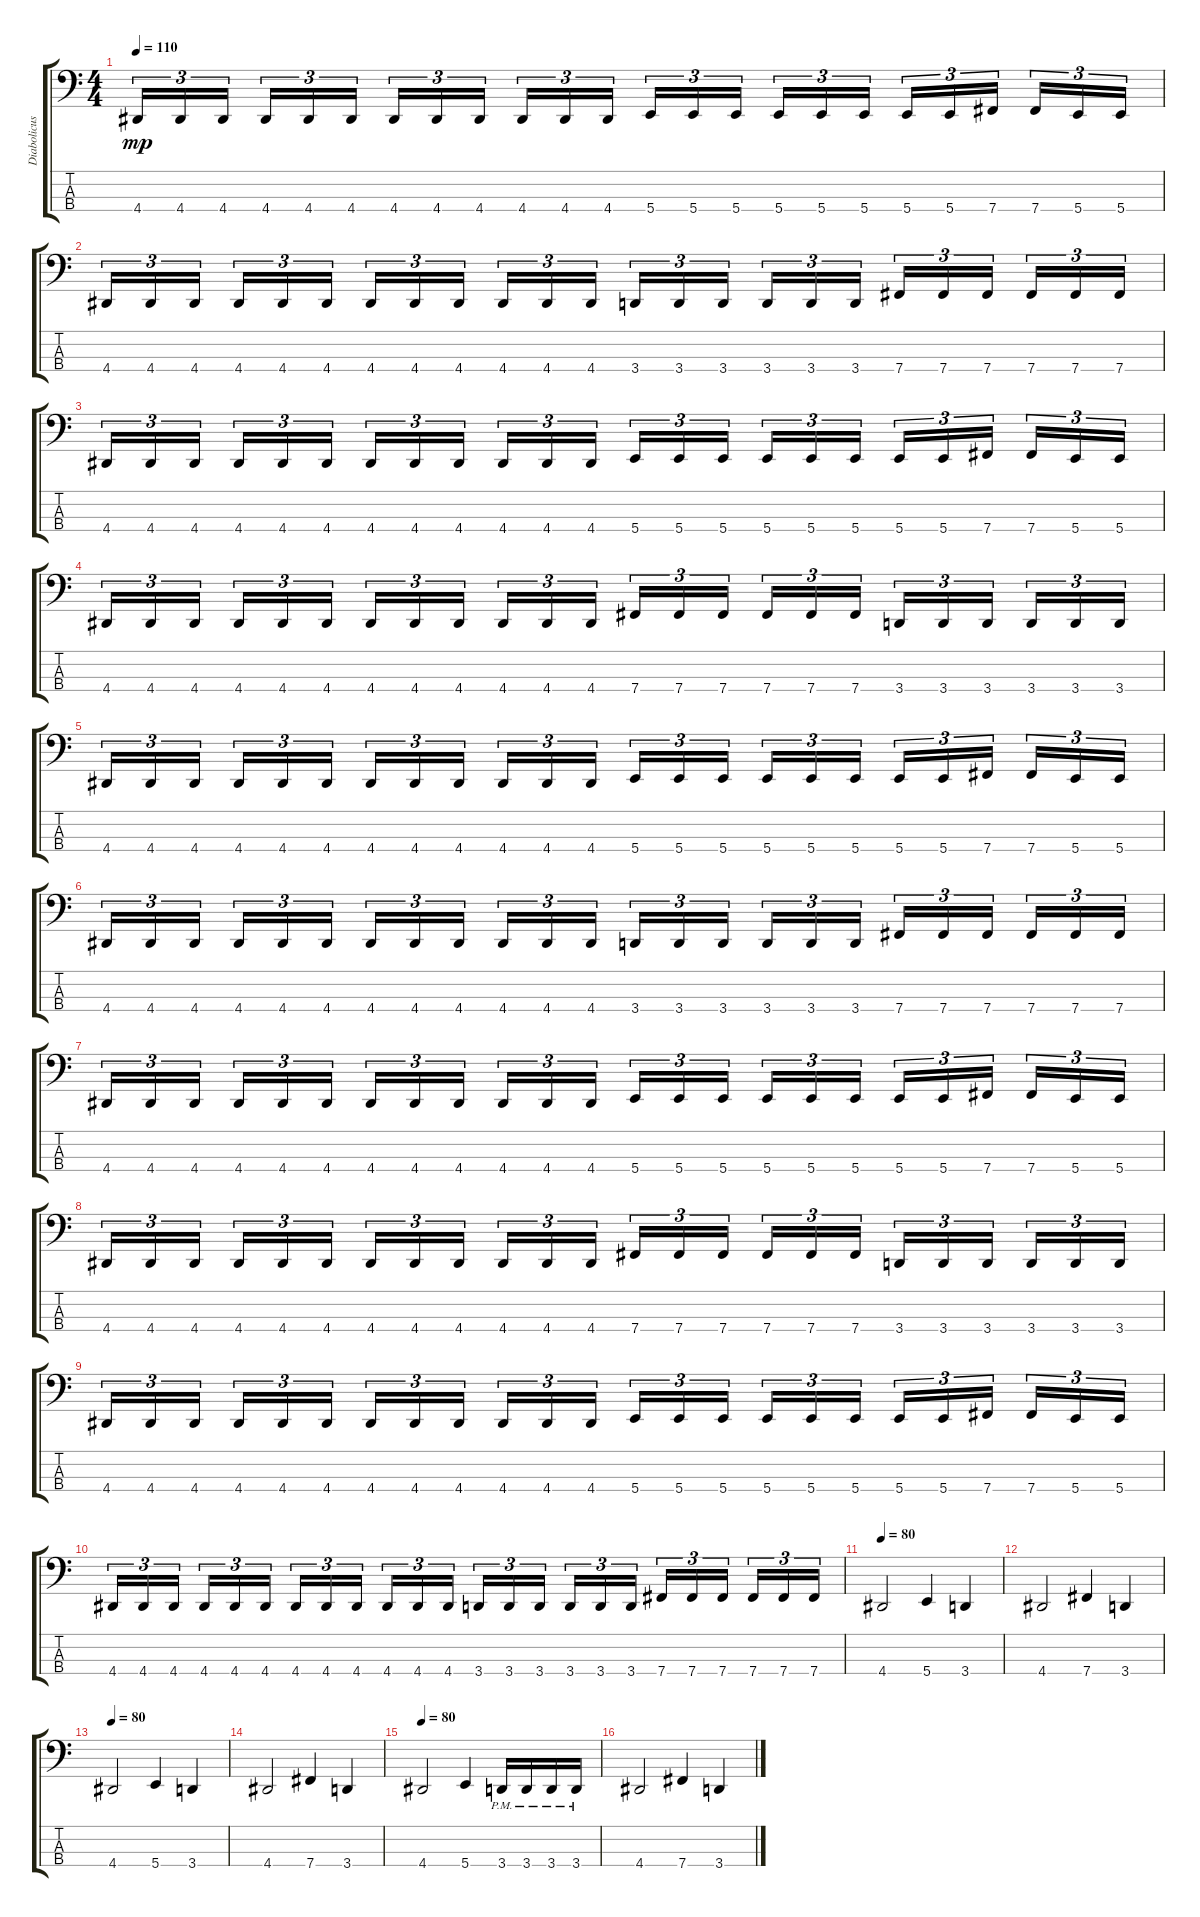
\track ("Diabolicus Assailant" "Diabolicus") {instrument electricbassfinger}
\staff {score tabs}
\tuning (D2 A1 E1 B0) {hide}
\ts (4 4)
\tempo 110
\clef f4
\ks c
4.4.16{tu (3 2) dy mp} 4.4.16{tu (3 2)} 4.4.16{tu (3 2) beam splitsecondary} 4.4.16{tu (3 2)} 4.4.16{tu (3 2)} 4.4.16{tu (3 2)} 4.4.16{tu (3 2)} 4.4.16{tu (3 2)} 4.4.16{tu (3 2) beam splitsecondary} 4.4.16{tu (3 2)} 4.4.16{tu (3 2)} 4.4.16{tu (3 2)} 5.4.16{tu (3 2)} 5.4.16{tu (3 2)} 5.4.16{tu (3 2) beam splitsecondary} 5.4.16{tu (3 2)} 5.4.16{tu (3 2)} 5.4.16{tu (3 2)} 5.4.16{tu (3 2)} 5.4.16{tu (3 2)} 7.4.16{tu (3 2) beam splitsecondary} 7.4.16{tu (3 2)} 5.4.16{tu (3 2)} 5.4.16{tu (3 2)} |
4.4.16{tu (3 2)} 4.4.16{tu (3 2)} 4.4.16{tu (3 2) beam splitsecondary} 4.4.16{tu (3 2)} 4.4.16{tu (3 2)} 4.4.16{tu (3 2)} 4.4.16{tu (3 2)} 4.4.16{tu (3 2)} 4.4.16{tu (3 2) beam splitsecondary} 4.4.16{tu (3 2)} 4.4.16{tu (3 2)} 4.4.16{tu (3 2)} 3.4.16{tu (3 2)} 3.4.16{tu (3 2)} 3.4.16{tu (3 2) beam splitsecondary} 3.4.16{tu (3 2)} 3.4.16{tu (3 2)} 3.4.16{tu (3 2)} 7.4.16{tu (3 2)} 7.4.16{tu (3 2)} 7.4.16{tu (3 2) beam splitsecondary} 7.4.16{tu (3 2)} 7.4.16{tu (3 2)} 7.4.16{tu (3 2)} |
4.4.16{tu (3 2)} 4.4.16{tu (3 2)} 4.4.16{tu (3 2) beam splitsecondary} 4.4.16{tu (3 2)} 4.4.16{tu (3 2)} 4.4.16{tu (3 2)} 4.4.16{tu (3 2)} 4.4.16{tu (3 2)} 4.4.16{tu (3 2) beam splitsecondary} 4.4.16{tu (3 2)} 4.4.16{tu (3 2)} 4.4.16{tu (3 2)} 5.4.16{tu (3 2)} 5.4.16{tu (3 2)} 5.4.16{tu (3 2) beam splitsecondary} 5.4.16{tu (3 2)} 5.4.16{tu (3 2)} 5.4.16{tu (3 2)} 5.4.16{tu (3 2)} 5.4.16{tu (3 2)} 7.4.16{tu (3 2) beam splitsecondary} 7.4.16{tu (3 2)} 5.4.16{tu (3 2)} 5.4.16{tu (3 2)} |
4.4.16{tu (3 2)} 4.4.16{tu (3 2)} 4.4.16{tu (3 2) beam splitsecondary} 4.4.16{tu (3 2)} 4.4.16{tu (3 2)} 4.4.16{tu (3 2)} 4.4.16{tu (3 2)} 4.4.16{tu (3 2)} 4.4.16{tu (3 2) beam splitsecondary} 4.4.16{tu (3 2)} 4.4.16{tu (3 2)} 4.4.16{tu (3 2)} 7.4.16{tu (3 2)} 7.4.16{tu (3 2)} 7.4.16{tu (3 2) beam splitsecondary} 7.4.16{tu (3 2)} 7.4.16{tu (3 2)} 7.4.16{tu (3 2)} 3.4.16{tu (3 2)} 3.4.16{tu (3 2)} 3.4.16{tu (3 2) beam splitsecondary} 3.4.16{tu (3 2)} 3.4.16{tu (3 2)} 3.4.16{tu (3 2)} |
4.4.16{tu (3 2)} 4.4.16{tu (3 2)} 4.4.16{tu (3 2) beam splitsecondary} 4.4.16{tu (3 2)} 4.4.16{tu (3 2)} 4.4.16{tu (3 2)} 4.4.16{tu (3 2)} 4.4.16{tu (3 2)} 4.4.16{tu (3 2) beam splitsecondary} 4.4.16{tu (3 2)} 4.4.16{tu (3 2)} 4.4.16{tu (3 2)} 5.4.16{tu (3 2)} 5.4.16{tu (3 2)} 5.4.16{tu (3 2) beam splitsecondary} 5.4.16{tu (3 2)} 5.4.16{tu (3 2)} 5.4.16{tu (3 2)} 5.4.16{tu (3 2)} 5.4.16{tu (3 2)} 7.4.16{tu (3 2) beam splitsecondary} 7.4.16{tu (3 2)} 5.4.16{tu (3 2)} 5.4.16{tu (3 2)} |
4.4.16{tu (3 2)} 4.4.16{tu (3 2)} 4.4.16{tu (3 2) beam splitsecondary} 4.4.16{tu (3 2)} 4.4.16{tu (3 2)} 4.4.16{tu (3 2)} 4.4.16{tu (3 2)} 4.4.16{tu (3 2)} 4.4.16{tu (3 2) beam splitsecondary} 4.4.16{tu (3 2)} 4.4.16{tu (3 2)} 4.4.16{tu (3 2)} 3.4.16{tu (3 2)} 3.4.16{tu (3 2)} 3.4.16{tu (3 2) beam splitsecondary} 3.4.16{tu (3 2)} 3.4.16{tu (3 2)} 3.4.16{tu (3 2)} 7.4.16{tu (3 2)} 7.4.16{tu (3 2)} 7.4.16{tu (3 2) beam splitsecondary} 7.4.16{tu (3 2)} 7.4.16{tu (3 2)} 7.4.16{tu (3 2)} |
4.4.16{tu (3 2)} 4.4.16{tu (3 2)} 4.4.16{tu (3 2) beam splitsecondary} 4.4.16{tu (3 2)} 4.4.16{tu (3 2)} 4.4.16{tu (3 2)} 4.4.16{tu (3 2)} 4.4.16{tu (3 2)} 4.4.16{tu (3 2) beam splitsecondary} 4.4.16{tu (3 2)} 4.4.16{tu (3 2)} 4.4.16{tu (3 2)} 5.4.16{tu (3 2)} 5.4.16{tu (3 2)} 5.4.16{tu (3 2) beam splitsecondary} 5.4.16{tu (3 2)} 5.4.16{tu (3 2)} 5.4.16{tu (3 2)} 5.4.16{tu (3 2)} 5.4.16{tu (3 2)} 7.4.16{tu (3 2) beam splitsecondary} 7.4.16{tu (3 2)} 5.4.16{tu (3 2)} 5.4.16{tu (3 2)} |
4.4.16{tu (3 2)} 4.4.16{tu (3 2)} 4.4.16{tu (3 2) beam splitsecondary} 4.4.16{tu (3 2)} 4.4.16{tu (3 2)} 4.4.16{tu (3 2)} 4.4.16{tu (3 2)} 4.4.16{tu (3 2)} 4.4.16{tu (3 2) beam splitsecondary} 4.4.16{tu (3 2)} 4.4.16{tu (3 2)} 4.4.16{tu (3 2)} 7.4.16{tu (3 2)} 7.4.16{tu (3 2)} 7.4.16{tu (3 2) beam splitsecondary} 7.4.16{tu (3 2)} 7.4.16{tu (3 2)} 7.4.16{tu (3 2)} 3.4.16{tu (3 2)} 3.4.16{tu (3 2)} 3.4.16{tu (3 2) beam splitsecondary} 3.4.16{tu (3 2)} 3.4.16{tu (3 2)} 3.4.16{tu (3 2)} |
4.4.16{tu (3 2)} 4.4.16{tu (3 2)} 4.4.16{tu (3 2) beam splitsecondary} 4.4.16{tu (3 2)} 4.4.16{tu (3 2)} 4.4.16{tu (3 2)} 4.4.16{tu (3 2)} 4.4.16{tu (3 2)} 4.4.16{tu (3 2) beam splitsecondary} 4.4.16{tu (3 2)} 4.4.16{tu (3 2)} 4.4.16{tu (3 2)} 5.4.16{tu (3 2)} 5.4.16{tu (3 2)} 5.4.16{tu (3 2) beam splitsecondary} 5.4.16{tu (3 2)} 5.4.16{tu (3 2)} 5.4.16{tu (3 2)} 5.4.16{tu (3 2)} 5.4.16{tu (3 2)} 7.4.16{tu (3 2) beam splitsecondary} 7.4.16{tu (3 2)} 5.4.16{tu (3 2)} 5.4.16{tu (3 2)} |
4.4.16{tu (3 2)} 4.4.16{tu (3 2)} 4.4.16{tu (3 2) beam splitsecondary} 4.4.16{tu (3 2)} 4.4.16{tu (3 2)} 4.4.16{tu (3 2)} 4.4.16{tu (3 2)} 4.4.16{tu (3 2)} 4.4.16{tu (3 2) beam splitsecondary} 4.4.16{tu (3 2)} 4.4.16{tu (3 2)} 4.4.16{tu (3 2)} 3.4.16{tu (3 2)} 3.4.16{tu (3 2)} 3.4.16{tu (3 2) beam splitsecondary} 3.4.16{tu (3 2)} 3.4.16{tu (3 2)} 3.4.16{tu (3 2)} 7.4.16{tu (3 2)} 7.4.16{tu (3 2)} 7.4.16{tu (3 2) beam splitsecondary} 7.4.16{tu (3 2)} 7.4.16{tu (3 2)} 7.4.16{tu (3 2)} |
\tempo 80
4.4.2 5.4.4 3.4.4 |
4.4.2 7.4.4 3.4.4 |
\tempo 80
4.4.2 5.4.4 3.4.4 |
4.4.2 7.4.4 3.4.4 |
\tempo 80
4.4.2 5.4.4 3.4{pm}.16 3.4{pm}.16 3.4{pm}.16 3.4{pm}.16 |
4.4.2 7.4.4 3.4.4
